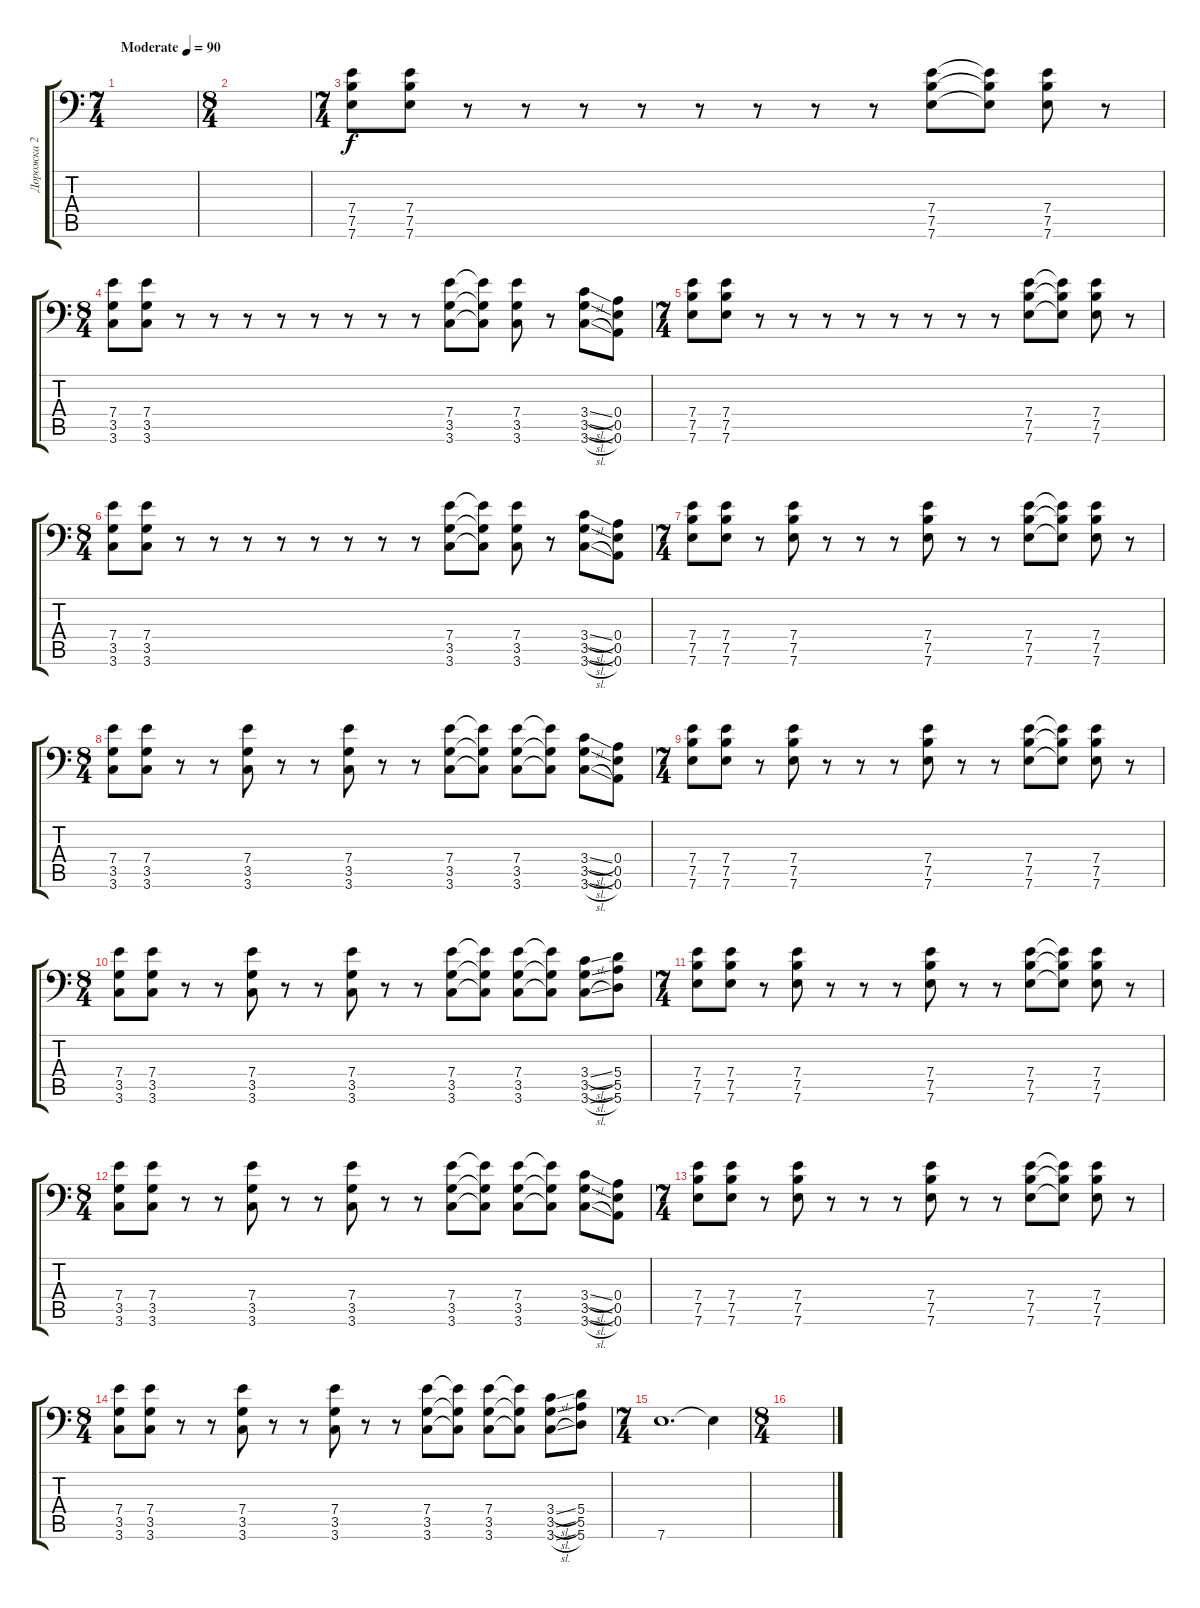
\track ("Дорожка 2" "Дорожка 2") {instrument acousticguitarsteel}
\staff {score tabs}
\tuning (B3 Gb3 D3 A2 E2 A1) {hide}
\ts (7 4)
\tempo (90 "Moderate")
\clef f4
\ks c
|
\ts (8 4)
|
\ts (7 4)
(7.4 7.5 7.6).8 (7.4 7.5 7.6).8 r.8 r.8 r.8 r.8 r.8 r.8 r.8 r.8 (7.4 7.5 7.6).8 (7.4{t} 7.5{t} 7.6{t}).8 (7.4 7.5 7.6).8 r.8 |
\ts (8 4)
(7.4 3.5 3.6).8 (7.4 3.5 3.6).8 r.8 r.8 r.8 r.8 r.8 r.8 r.8 r.8 (7.4 3.5 3.6).8 (7.4{t} 3.5{t} 3.6{t}).8 (7.4 3.5 3.6).8 r.8 (3.4{sl} 3.5{sl} 3.6{sl}).8 (0.4 0.5 0.6).8 |
\ts (7 4)
(7.4 7.5 7.6).8 (7.4 7.5 7.6).8 r.8 r.8 r.8 r.8 r.8 r.8 r.8 r.8 (7.4 7.5 7.6).8 (7.4{t} 7.5{t} 7.6{t}).8 (7.4 7.5 7.6).8 r.8 |
\ts (8 4)
(7.4 3.5 3.6).8 (7.4 3.5 3.6).8 r.8 r.8 r.8 r.8 r.8 r.8 r.8 r.8 (7.4 3.5 3.6).8 (7.4{t} 3.5{t} 3.6{t}).8 (7.4 3.5 3.6).8 r.8 (3.4{sl} 3.5{sl} 3.6{sl}).8 (0.4 0.5 0.6).8 |
\ts (7 4)
(7.4 7.5 7.6).8 (7.4 7.5 7.6).8 r.8 (7.4 7.5 7.6).8 r.8 r.8 r.8 (7.4 7.5 7.6).8 r.8 r.8 (7.4 7.5 7.6).8 (7.4{t} 7.5{t} 7.6{t}).8 (7.4 7.5 7.6).8 r.8 |
\ts (8 4)
(7.4 3.5 3.6).8 (7.4 3.5 3.6).8 r.8 r.8 (7.4 3.5 3.6).8 r.8 r.8 (7.4 3.5 3.6).8 r.8 r.8 (7.4 3.5 3.6).8 (7.4{t} 3.5{t} 3.6{t}).8 (7.4 3.5 3.6).8 (7.4{t} 3.5{t} 3.6{t}).8 (3.4{sl} 3.5{sl} 3.6{sl}).8 (0.4 0.5 0.6).8 |
\ts (7 4)
(7.4 7.5 7.6).8 (7.4 7.5 7.6).8 r.8 (7.4 7.5 7.6).8 r.8 r.8 r.8 (7.4 7.5 7.6).8 r.8 r.8 (7.4 7.5 7.6).8 (7.4{t} 7.5{t} 7.6{t}).8 (7.4 7.5 7.6).8 r.8 |
\ts (8 4)
(7.4 3.5 3.6).8 (7.4 3.5 3.6).8 r.8 r.8 (7.4 3.5 3.6).8 r.8 r.8 (7.4 3.5 3.6).8 r.8 r.8 (7.4 3.5 3.6).8 (7.4{t} 3.5{t} 3.6{t}).8 (7.4 3.5 3.6).8 (7.4{t} 3.5{t} 3.6{t}).8 (3.4{sl} 3.5{sl} 3.6{sl}).8 (5.4 5.5 5.6).8 |
\ts (7 4)
(7.4 7.5 7.6).8 (7.4 7.5 7.6).8 r.8 (7.4 7.5 7.6).8 r.8 r.8 r.8 (7.4 7.5 7.6).8 r.8 r.8 (7.4 7.5 7.6).8 (7.4{t} 7.5{t} 7.6{t}).8 (7.4 7.5 7.6).8 r.8 |
\ts (8 4)
(7.4 3.5 3.6).8 (7.4 3.5 3.6).8 r.8 r.8 (7.4 3.5 3.6).8 r.8 r.8 (7.4 3.5 3.6).8 r.8 r.8 (7.4 3.5 3.6).8 (7.4{t} 3.5{t} 3.6{t}).8 (7.4 3.5 3.6).8 (7.4{t} 3.5{t} 3.6{t}).8 (3.4{sl} 3.5{sl} 3.6{sl}).8 (0.4 0.5 0.6).8 |
\ts (7 4)
(7.4 7.5 7.6).8 (7.4 7.5 7.6).8 r.8 (7.4 7.5 7.6).8 r.8 r.8 r.8 (7.4 7.5 7.6).8 r.8 r.8 (7.4 7.5 7.6).8 (7.4{t} 7.5{t} 7.6{t}).8 (7.4 7.5 7.6).8 r.8 |
\ts (8 4)
(7.4 3.5 3.6).8 (7.4 3.5 3.6).8 r.8 r.8 (7.4 3.5 3.6).8 r.8 r.8 (7.4 3.5 3.6).8 r.8 r.8 (7.4 3.5 3.6).8 (7.4{t} 3.5{t} 3.6{t}).8 (7.4 3.5 3.6).8 (7.4{t} 3.5{t} 3.6{t}).8 (3.4{sl} 3.5{sl} 3.6{sl}).8 (5.4 5.5 5.6).8 |
\ts (7 4)
7.6.1{d} 7.6{t}.4 |
\ts (8 4)
